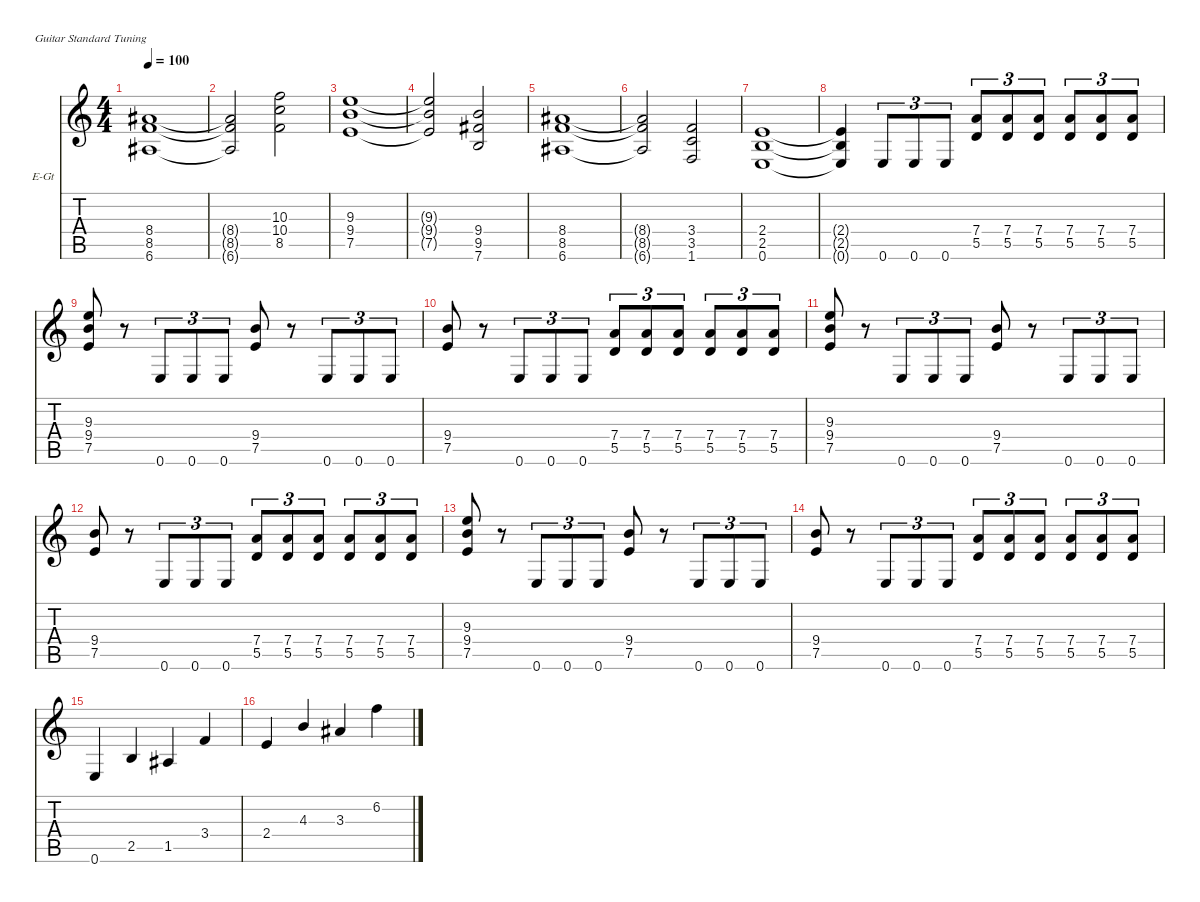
\hideDynamics
\bracketExtendMode nobrackets
\firstSystemTrackNameOrientation horizontal
\otherSystemsTrackNameOrientation horizontal
\track ("Guitar 2" "E-Gt") {instrument distortionguitar}
\staff {score tabs}
\tuning (E4 B3 G3 D3 A2 E2)
\ts (4 4)
\tempo 100
\clef g2
\ks c
(8.4{acc #} 8.5 6.6{acc #}).1{dy f beam Up} |
(8.4{t acc #} 8.5{t} 6.6{t acc #}).2{beam Up} (10.3 10.4 8.5).2{beam Down} |
(9.3 9.4 7.5).1{beam Up} |
(9.3{t} 9.4{t} 7.5{t}).2{beam Up} (9.4 9.5{acc #} 7.6).2{beam Up} |
(8.4{acc #} 8.5 6.6{acc #}).1{beam Up} |
(8.4{t acc #} 8.5{t} 6.6{t acc #}).2{beam Up} (3.4 3.5 1.6).2{beam Up} |
(2.4 2.5 0.6).1{beam Up} |
(2.4{t} 2.5{t} 0.6{t}).4{beam Up} 0.6.8{tu (3 2) beam Up} 0.6.8{tu (3 2) beam Up} 0.6.8{tu (3 2) beam Up} (7.4 5.5).8{tu (3 2) beam Up} (7.4 5.5).8{tu (3 2) beam Up} (7.4 5.5).8{tu (3 2) beam Up} (7.4 5.5).8{tu (3 2) beam Up} (7.4 5.5).8{tu (3 2) beam Up} (7.4 5.5).8{tu (3 2) beam Up} |
(9.3 9.4 7.5).8{beam Up} r.8{beam Up} 0.6.8{tu (3 2) beam Up} 0.6.8{tu (3 2) beam Up} 0.6.8{tu (3 2) beam Up} (9.4 7.5).8{beam Up} r.8{beam Up} 0.6.8{tu (3 2) beam Up} 0.6.8{tu (3 2) beam Up} 0.6.8{tu (3 2) beam Up} |
(9.4 7.5).8{beam Up} r.8{beam Up} 0.6.8{tu (3 2) beam Up} 0.6.8{tu (3 2) beam Up} 0.6.8{tu (3 2) beam Up} (7.4 5.5).8{tu (3 2) beam Up} (7.4 5.5).8{tu (3 2) beam Up} (7.4 5.5).8{tu (3 2) beam Up} (7.4 5.5).8{tu (3 2) beam Up} (7.4 5.5).8{tu (3 2) beam Up} (7.4 5.5).8{tu (3 2) beam Up} |
(9.3 9.4 7.5).8{beam Up} r.8{beam Up} 0.6.8{tu (3 2) beam Up} 0.6.8{tu (3 2) beam Up} 0.6.8{tu (3 2) beam Up} (9.4 7.5).8{beam Up} r.8{beam Up} 0.6.8{tu (3 2) beam Up} 0.6.8{tu (3 2) beam Up} 0.6.8{tu (3 2) beam Up} |
(9.4 7.5).8{beam Up} r.8{beam Up} 0.6.8{tu (3 2) beam Up} 0.6.8{tu (3 2) beam Up} 0.6.8{tu (3 2) beam Up} (7.4 5.5).8{tu (3 2) beam Up} (7.4 5.5).8{tu (3 2) beam Up} (7.4 5.5).8{tu (3 2) beam Up} (7.4 5.5).8{tu (3 2) beam Up} (7.4 5.5).8{tu (3 2) beam Up} (7.4 5.5).8{tu (3 2) beam Up} |
(9.3 9.4 7.5).8{beam Up} r.8{beam Up} 0.6.8{tu (3 2) beam Up} 0.6.8{tu (3 2) beam Up} 0.6.8{tu (3 2) beam Up} (9.4 7.5).8{beam Up} r.8{beam Up} 0.6.8{tu (3 2) beam Up} 0.6.8{tu (3 2) beam Up} 0.6.8{tu (3 2) beam Up} |
(9.4 7.5).8{beam Up} r.8{beam Up} 0.6.8{tu (3 2) beam Up} 0.6.8{tu (3 2) beam Up} 0.6.8{tu (3 2) beam Up} (7.4 5.5).8{tu (3 2) beam Up} (7.4 5.5).8{tu (3 2) beam Up} (7.4 5.5).8{tu (3 2) beam Up} (7.4 5.5).8{tu (3 2) beam Up} (7.4 5.5).8{tu (3 2) beam Up} (7.4 5.5).8{tu (3 2) beam Up} |
0.6.4{beam Up} 2.5.4{beam Up} 1.5{acc #}.4{beam Up} 3.4.4{beam Up} |
2.4.4{beam Up} 4.3.4{beam Up} 3.3{acc #}.4{beam Up} 6.2.4{beam Down}
